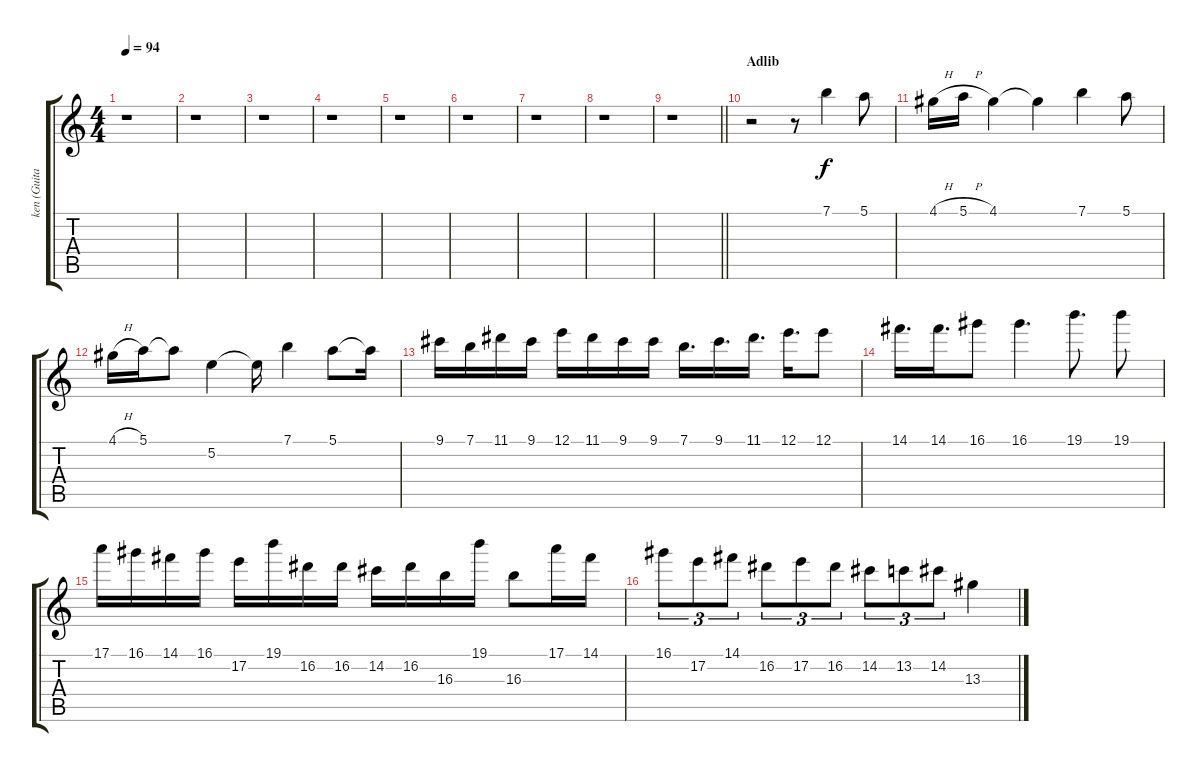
\track ("ken (Guitar) IV -solo" "ken (Guita") {instrument overdrivenguitar}
\staff {score tabs}
\tuning (E4 B3 G3 D3 A2 E2) {hide}
\ts (4 4)
\tempo 94
\clef g2
\ks c
r.1{dy f} |
r.1 |
r.1 |
r.1 |
r.1 |
r.1 |
r.1 |
r.1 |
\barLineRight lightlight
r.1 |
\section ("" "Adlib")
r.2 r.8 7.1.4 5.1.8 |
4.1{h}.16 5.1{h}.16 4.1.4 4.1{t}.4 7.1.4 5.1.8 |
4.1{h}.16 5.1.16 5.1{t}.8 5.2.4 5.2{t}.16 7.1.4 5.1.8 5.1{t}.16 |
9.1.16 7.1.16 11.1.16 9.1.16 12.1.16 11.1.16 9.1.16 9.1.16 7.1.16{d} 9.1.16{d} 11.1.16{d} 12.1.16{d} 12.1.8 |
14.1.16{d} 14.1.16{d} 16.1.8 16.1.4{d} 19.1.8{d} 19.1.8 |
17.1.16 16.1.16 14.1.16 16.1.16 17.2.16 19.1.16 16.2.16 16.2.16 14.2.16 16.2.16 16.3.16 19.1.16 16.3.8 17.1.16 14.1.16 |
16.1.8{tu (3 2)} 17.2.8{tu (3 2)} 14.1.8{tu (3 2)} 16.2.8{tu (3 2)} 17.2.8{tu (3 2)} 16.2.8{tu (3 2)} 14.2.8{tu (3 2)} 13.2.8{tu (3 2)} 14.2.8{tu (3 2)} 13.3.4
